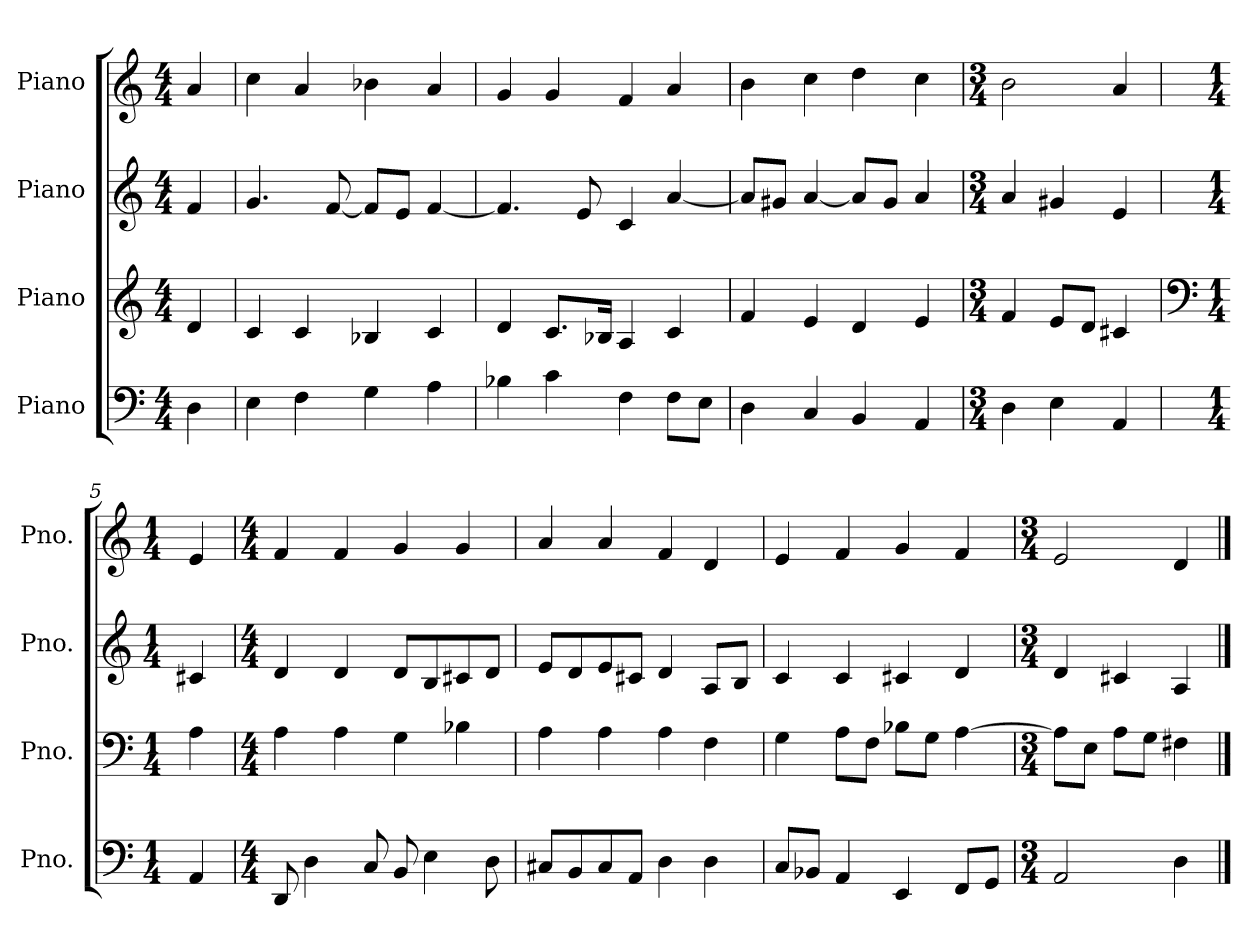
**kern	**kern	**kern	**kern
*part4	*part3	*part2	*part1
*staff4	*staff3	*staff2	*staff1
*I"Piano	*I"Piano	*I"Piano	*I"Piano
*I'Pno.	*I'Pno.	*I'Pno.	*I'Pno.
*clefF4	*clefG2	*clefG2	*clefG2
*k[]	*k[]	*k[]	*k[]
*M4/4	*M4/4	*M4/4	*M4/4
*MM120	*MM120	*MM120	*MM120
=	=	=	=
4D\	4d/	4f/	4a/
=1	=1	=1	=1
4E\	4c/	4.g/	4cc\
4F\	4c/	.	4a/
.	.	[8f/	.
4G\	4B-X/	8f/L]	4b-X\
.	.	8e/J	.
4A\	4c/	[4f/	4a/
=2	=2	=2	=2
4B-X\	4d/	4.f/]	4g/
4c\	8.c/L	.	4g/
.	.	8e/	.
.	16B-X/Jk	.	.
4F\	4A/	4c/	4f/
8F\L	4c/	[4a/	4a/
8E\J	.	.	.
=3	=3	=3	=3
4D\	4f/	8a/L]	4b\
.	.	8g#X/J	.
4C/	4e/	[4a/	4cc\
4BB/	4d/	8a/L]	4dd\
.	.	8g#/J	.
4AA/	4e/	4a/	4cc\
=4	=4	=4	=4
*M3/4	*M3/4	*M3/4	*M3/4
4D\	4f/	4a/	2b\
4E\	8e/L	4g#X/	.
.	8d/J	.	.
4AA/	4c#X/	4e/	4a/
=5	=5	=5	=5
*	*clefF4	*	*
*M1/4	*M1/4	*M1/4	*M1/4
4AA/	4A\	4c#X/	4e/
!!LO:LB:g=z
=6	=6	=6	=6
*M4/4	*M4/4	*M4/4	*M4/4
8DD/	4A\	4d/	4f/
4D\	.	.	.
.	4A\	4d/	4f/
8C/	.	.	.
8BB/	4G\	8d/L	4g/
4E\	.	8B/	.
.	4B-X\	8c#X/	4g/
8D\	.	8d/J	.
=7	=7	=7	=7
8C#X/L	4A\	8e/L	4a/
8BB/	.	8d/	.
8C#/	4A\	8e/	4a/
8AA/J	.	8c#X/J	.
4D\	4A\	4d/	4f/
4D\	4F\	8A/L	4d/
.	.	8B/J	.
=8	=8	=8	=8
8C/L	4G\	4c/	4e/
8BB-X/J	.	.	.
4AA/	8A\L	4c/	4f/
.	8F\J	.	.
4EE/	8B-X\L	4c#X/	4g/
.	8G\J	.	.
8FF/L	[4A\	4d/	4f/
8GG/J	.	.	.
=9	=9	=9	=9
*M3/4	*M3/4	*M3/4	*M3/4
2AA/	8A\L]	4d/	2e/
.	8E\J	.	.
.	8A\L	4c#X/	.
.	8G\J	.	.
4D\	4F#X\	4A/	4d/
==	==	==	==
*-	*-	*-	*-
